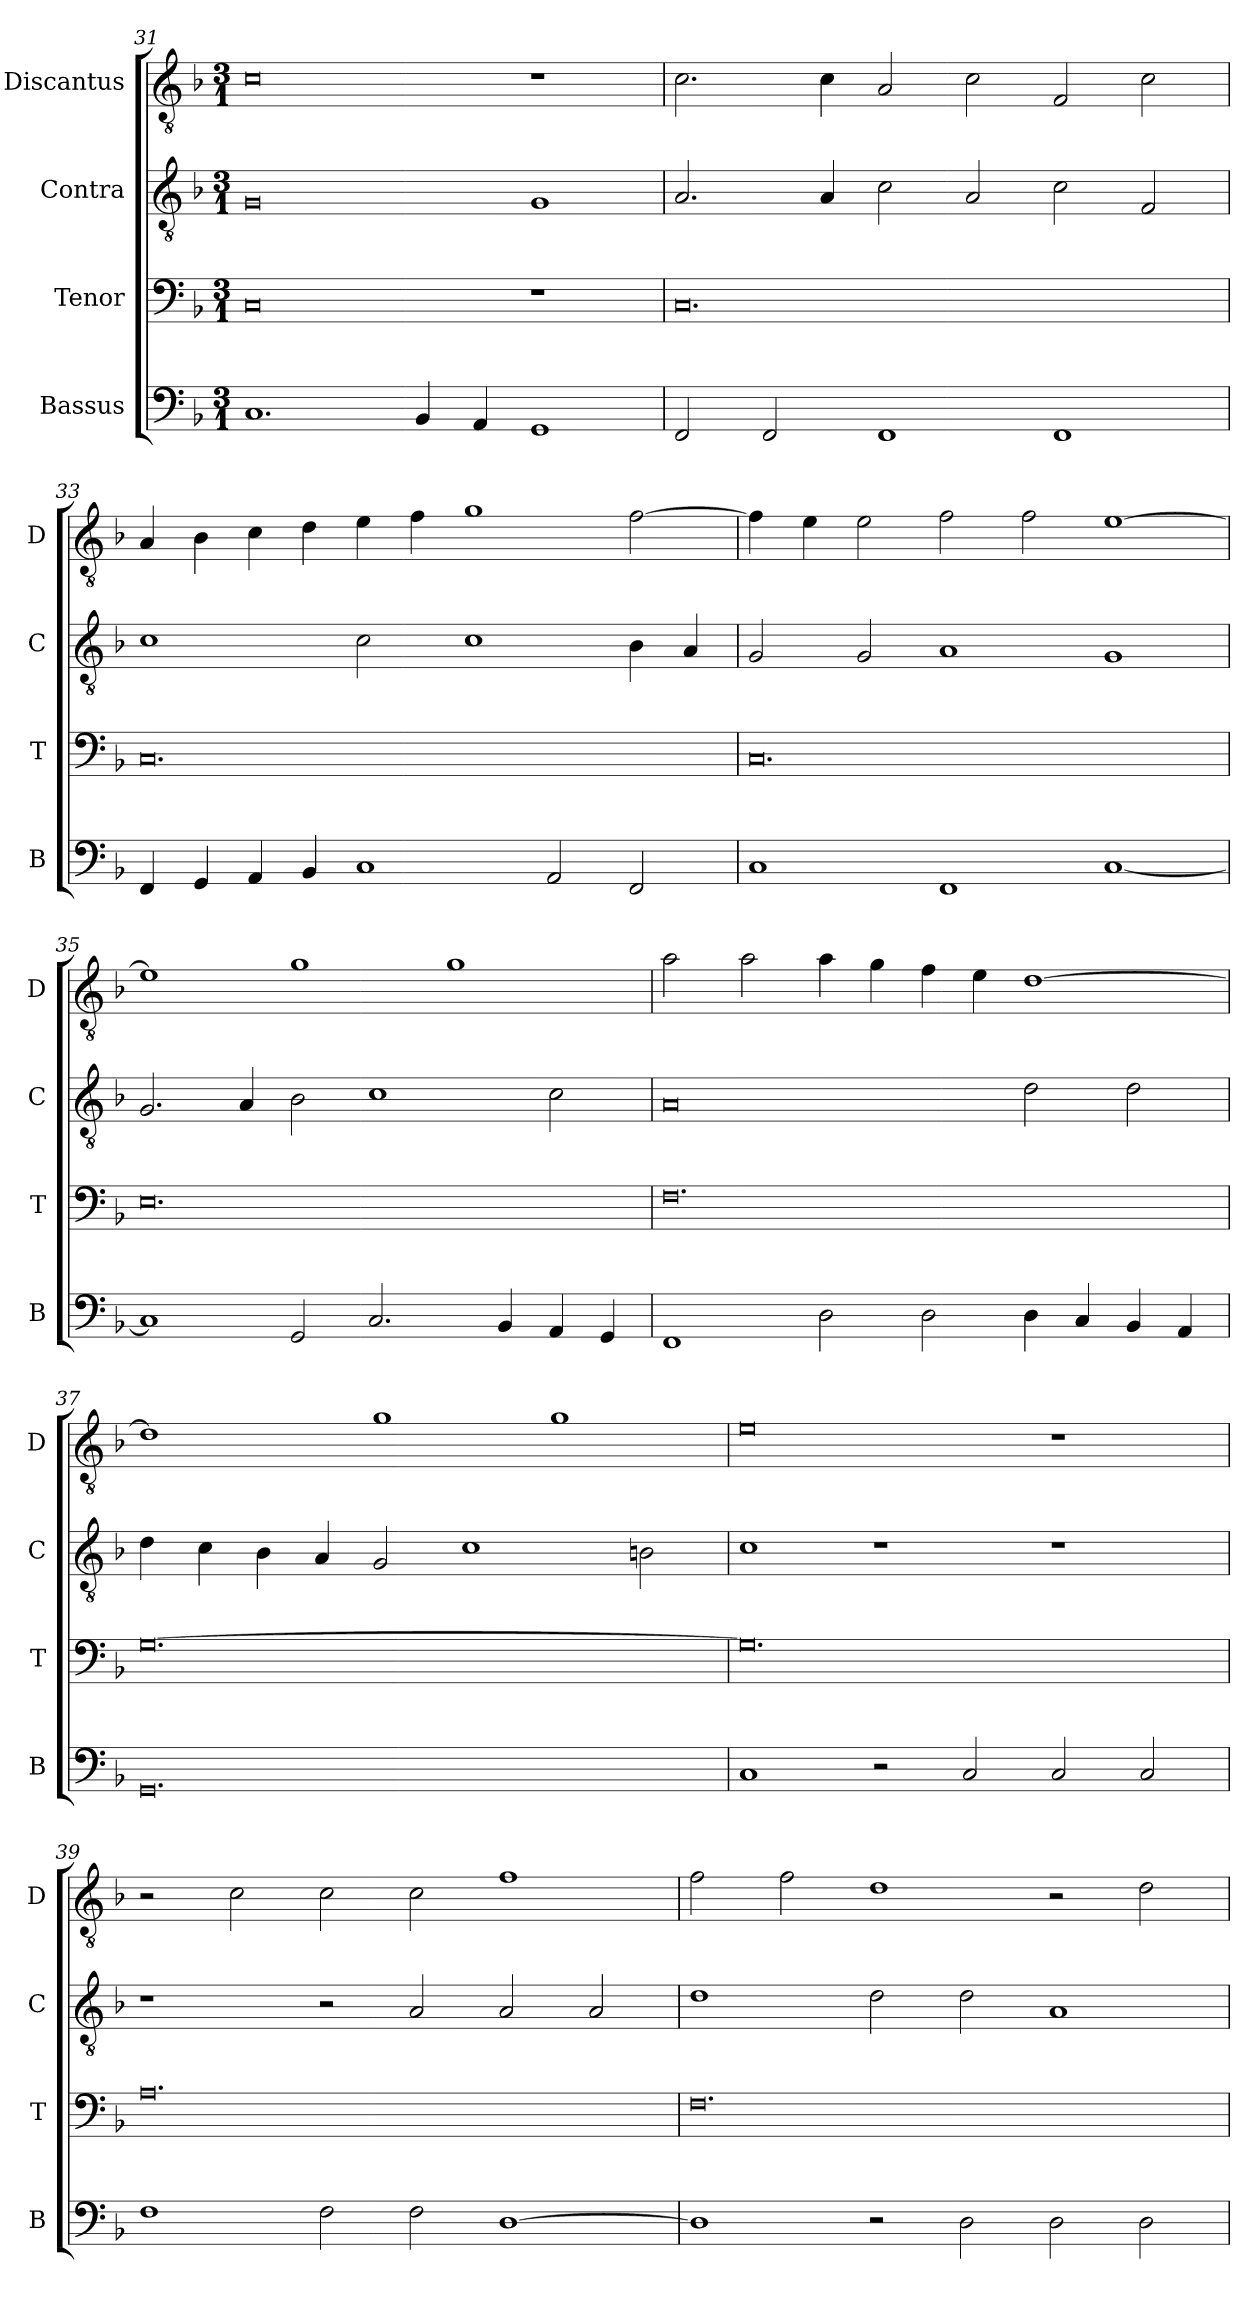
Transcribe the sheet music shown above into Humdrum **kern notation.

**kern	**kern	**kern	**kern
*part4	*part3	*part2	*part1
*staff4	*staff3	*staff2	*staff1
*I"Bassus	*I"Tenor	*I"Contra	*I"Discantus
*I'B	*I'T	*I'C	*I'D
*clefF4	*clefF4	*clefGv2	*clefGv2
*k[b-]	*k[b-]	*k[b-]	*k[b-]
*M3/1	*M3/1	*M3/1	*M3/1
=31	=31	=31	=31
1.C	0C	0G	0c
4BB-/	.	.	.
4AA/	.	.	.
1GG	1r	1G	1r
=32	=32	=32	=32
2FF/	0.C	2.A/	2.c\
2FF/	.	.	.
.	.	4A/	4c\
1FF	.	2c\	2A/
.	.	2A/	2c\
1FF	.	2c\	2F/
.	.	2F/	2c\
=33	=33	=33	=33
4FF/	0.C	1c	4A/
4GG/	.	.	4B-\
4AA/	.	.	4c\
4BB-/	.	.	4d\
1C	.	2c\	4e\
.	.	.	4f\
.	.	1c	1g
2AA/	.	.	.
2FF/	.	4B-\	[2f\
.	.	4A/	.
=34	=34	=34	=34
1C	0.C	2G/	4f\]
.	.	.	4e\
.	.	2G/	2e\
1FF	.	1A	2f\
.	.	.	2f\
[1C	.	1G	[1e
=35	=35	=35	=35
1C]	0.E	2.G/	1e]
.	.	4A/	.
2GG/	.	2B-\	1g
2.C/	.	1c	.
.	.	.	1g
4BB-/	.	.	.
4AA/	.	2c\	.
4GG/	.	.	.
=36	=36	=36	=36
1FF	0.F	0A	2a\
.	.	.	2a\
2D\	.	.	4a\
.	.	.	4g\
2D\	.	.	4f\
.	.	.	4e\
4D\	.	2d\	[1d
4C/	.	.	.
4BB-/	.	2d\	.
4AA/	.	.	.
=37	=37	=37	=37
0.GG	[0.G	4d\	1d]
.	.	4c\	.
.	.	4B-\	.
.	.	4A/	.
.	.	2G/	1g
.	.	1c	.
.	.	.	1g
.	.	2Bn\	.
=38	=38	=38	=38
1C	0.G]	1c	0e
2r	.	1r	.
2C/	.	.	.
2C/	.	1r	1r
2C/	.	.	.
=39	=39	=39	=39
1F	0.A	1r	2r
.	.	.	2c\
2F\	.	2r	2c\
2F\	.	2A/	2c\
[1D	.	2A/	1f
.	.	2A/	.
=40	=40	=40	=40
1D]	0.F	1d	2f\
.	.	.	2f\
2r	.	2d\	1d
2D\	.	2d\	.
2D\	.	1A	2r
2D\	.	.	2d\
=	=	=	=
*-	*-	*-	*-
